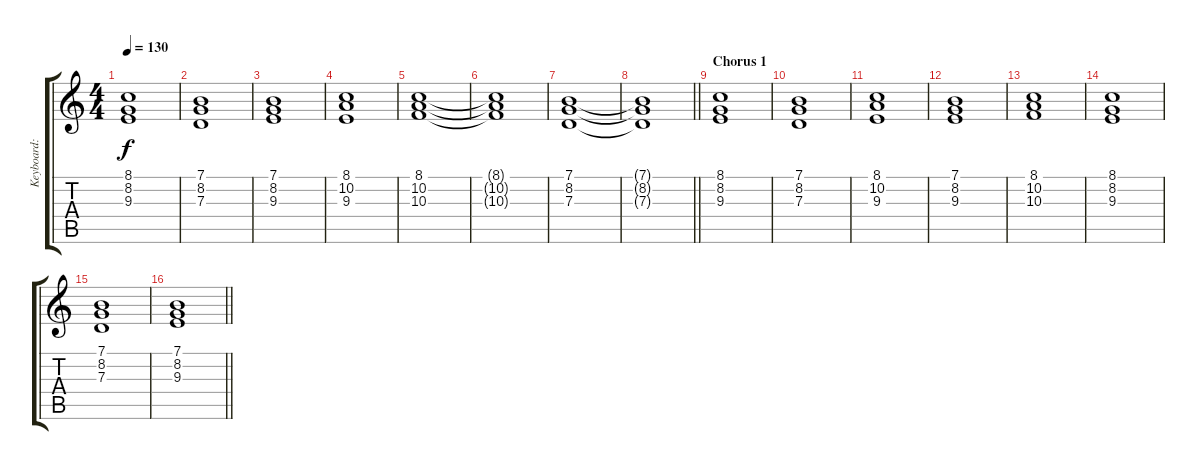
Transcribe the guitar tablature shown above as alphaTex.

\track ("Keyboard: Juha Mäenpää" "Keyboard: ") {instrument stringensemble1}
\staff {score tabs}
\tuning (E4 B3 G3 D3 A2 E2) {hide}
\ts (4 4)
\tempo 130
\clef g2
\ks aminor
(8.1 8.2 9.3).1{dy f} |
(7.1 8.2 7.3).1 |
(7.1 8.2 9.3).1 |
(8.1 10.2 9.3).1 |
(8.1 10.2 10.3).1 |
(8.1{t} 10.2{t} 10.3{t}).1 |
(7.1 8.2 7.3).1 |
\barLineRight lightlight
(7.1{t} 8.2{t} 7.3{t}).1 |
\section ("" "Chorus 1")
(8.1 8.2 9.3).1 |
(7.1 8.2 7.3).1 |
(8.1 10.2 9.3).1 |
(7.1 8.2 9.3).1 |
(8.1 10.2 10.3).1 |
(8.1 8.2 9.3).1 |
(7.1 8.2 7.3).1 |
\barLineRight lightlight
(7.1 8.2 9.3).1
